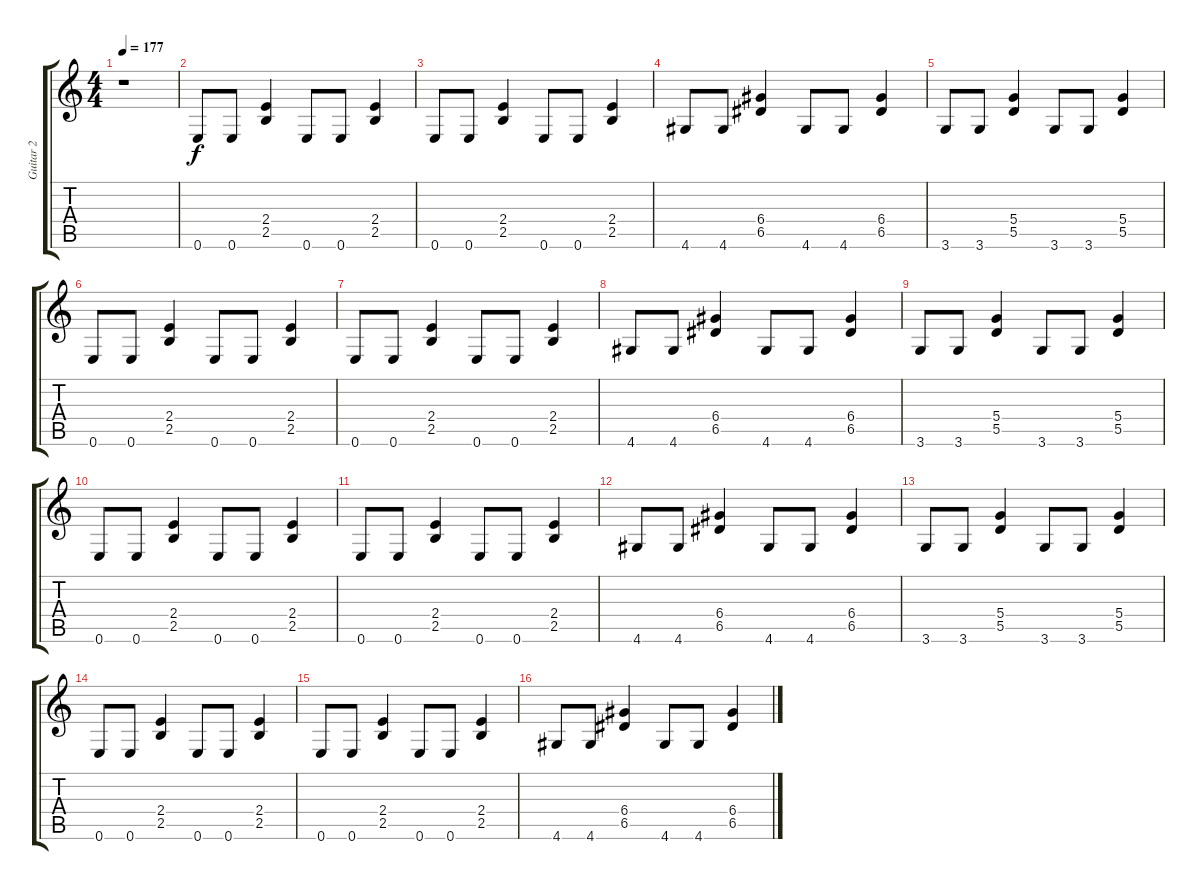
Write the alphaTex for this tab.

\track ("Guitar 2" "Guitar 2") {instrument distortionguitar}
\staff {score tabs}
\tuning (E4 B3 G3 D3 A2 E2) {hide}
\ts (4 4)
\tempo 177
\clef g2
\ks c
r.1{dy f instrument distortionguitar} |
0.6.8 0.6.8 (2.4 2.5).4 0.6.8 0.6.8 (2.4 2.5).4 |
0.6.8 0.6.8 (2.4 2.5).4 0.6.8 0.6.8 (2.4 2.5).4 |
4.6.8 4.6.8 (6.4 6.5).4 4.6.8 4.6.8 (6.4 6.5).4 |
3.6.8 3.6.8 (5.4 5.5).4 3.6.8 3.6.8 (5.4 5.5).4 |
0.6.8 0.6.8 (2.4 2.5).4 0.6.8 0.6.8 (2.4 2.5).4 |
0.6.8 0.6.8 (2.4 2.5).4 0.6.8 0.6.8 (2.4 2.5).4 |
4.6.8 4.6.8 (6.4 6.5).4 4.6.8 4.6.8 (6.4 6.5).4 |
3.6.8 3.6.8 (5.4 5.5).4 3.6.8 3.6.8 (5.4 5.5).4 |
0.6.8 0.6.8 (2.4 2.5).4 0.6.8 0.6.8 (2.4 2.5).4 |
0.6.8 0.6.8 (2.4 2.5).4 0.6.8 0.6.8 (2.4 2.5).4 |
4.6.8 4.6.8 (6.4 6.5).4 4.6.8 4.6.8 (6.4 6.5).4 |
3.6.8 3.6.8 (5.4 5.5).4 3.6.8 3.6.8 (5.4 5.5).4 |
0.6.8 0.6.8 (2.4 2.5).4 0.6.8 0.6.8 (2.4 2.5).4 |
0.6.8 0.6.8 (2.4 2.5).4 0.6.8 0.6.8 (2.4 2.5).4 |
4.6.8 4.6.8 (6.4 6.5).4 4.6.8 4.6.8 (6.4 6.5).4
